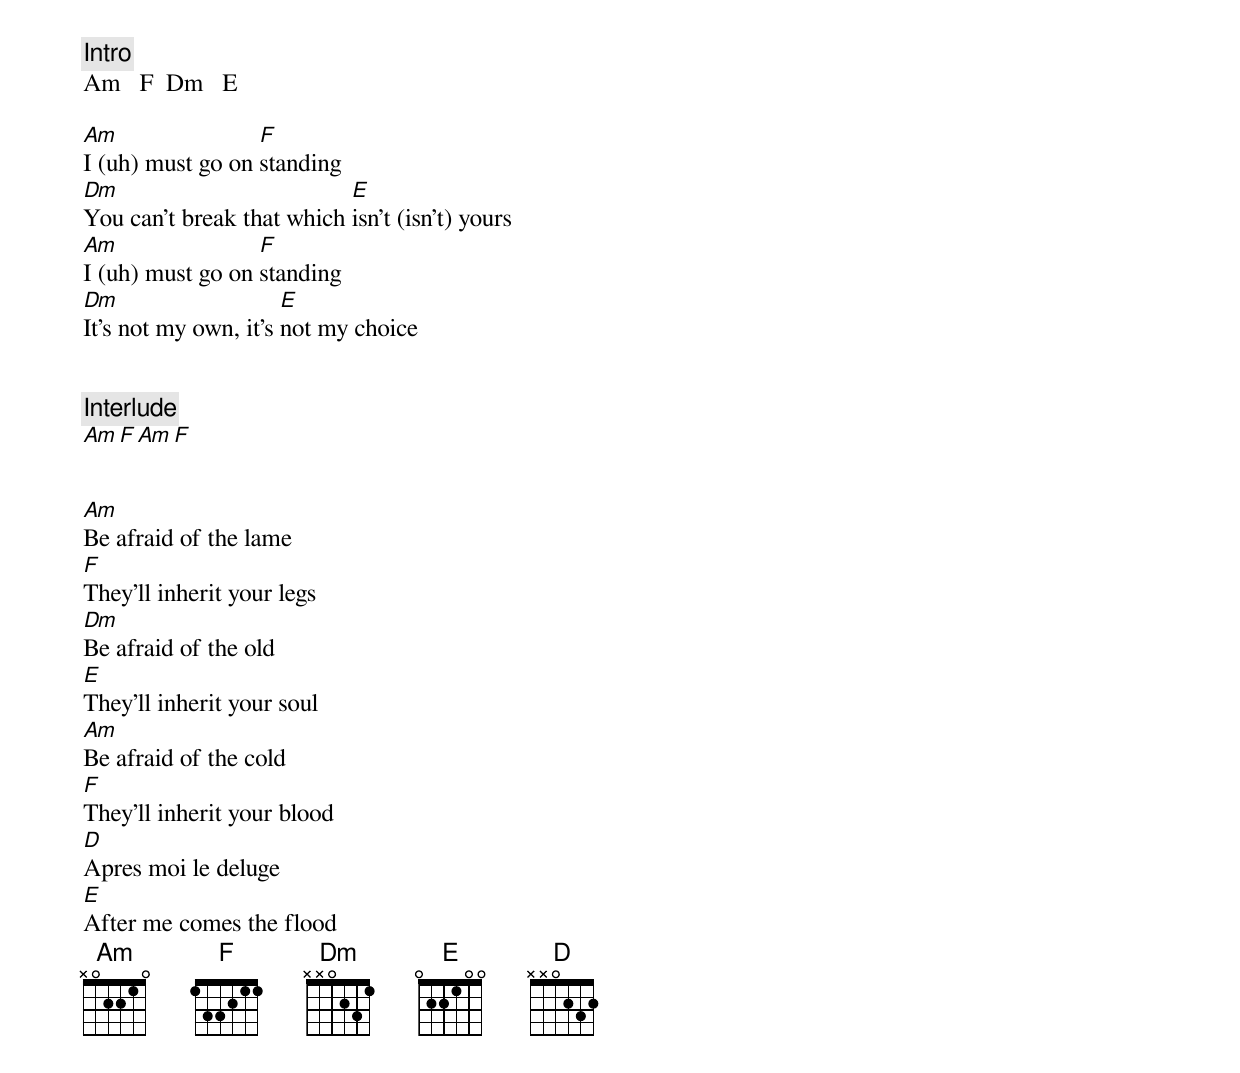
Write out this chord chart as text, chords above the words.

[Intro]
Am   F  Dm   E

Am                F
I (uh) must go on standing
Dm                         E
You can't break that which isn't (isn't) yours
Am                F
I (uh) must go on standing
Dm                    E
It's not my own, it's not my choice


[Interlude]
Am   F   Am   F


Am
Be afraid of the lame
F
They'll inherit your legs
Dm
Be afraid of the old
E
They'll inherit your soul
Am
Be afraid of the cold
F
They'll inherit your blood
D
Apres moi le deluge
E
After me comes the flood
